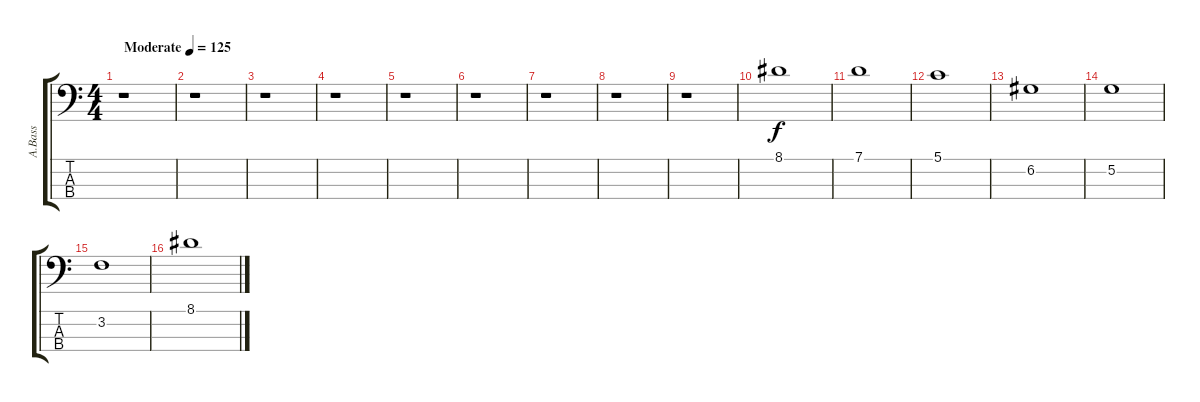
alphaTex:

\track ("A.Bass" "A.Bass") {instrument acousticbass}
\staff {score tabs}
\tuning (G2 D2 A1 E1) {hide}
\ts (4 4)
\tempo (125 "Moderate")
\clef f4
\ks c
r.1{dy f instrument acousticbass} |
r.1 |
r.1 |
r.1 |
r.1 |
r.1 |
r.1 |
r.1 |
r.1 |
8.1.1 |
7.1.1 |
5.1.1 |
6.2.1 |
5.2.1 |
3.2.1 |
8.1.1
